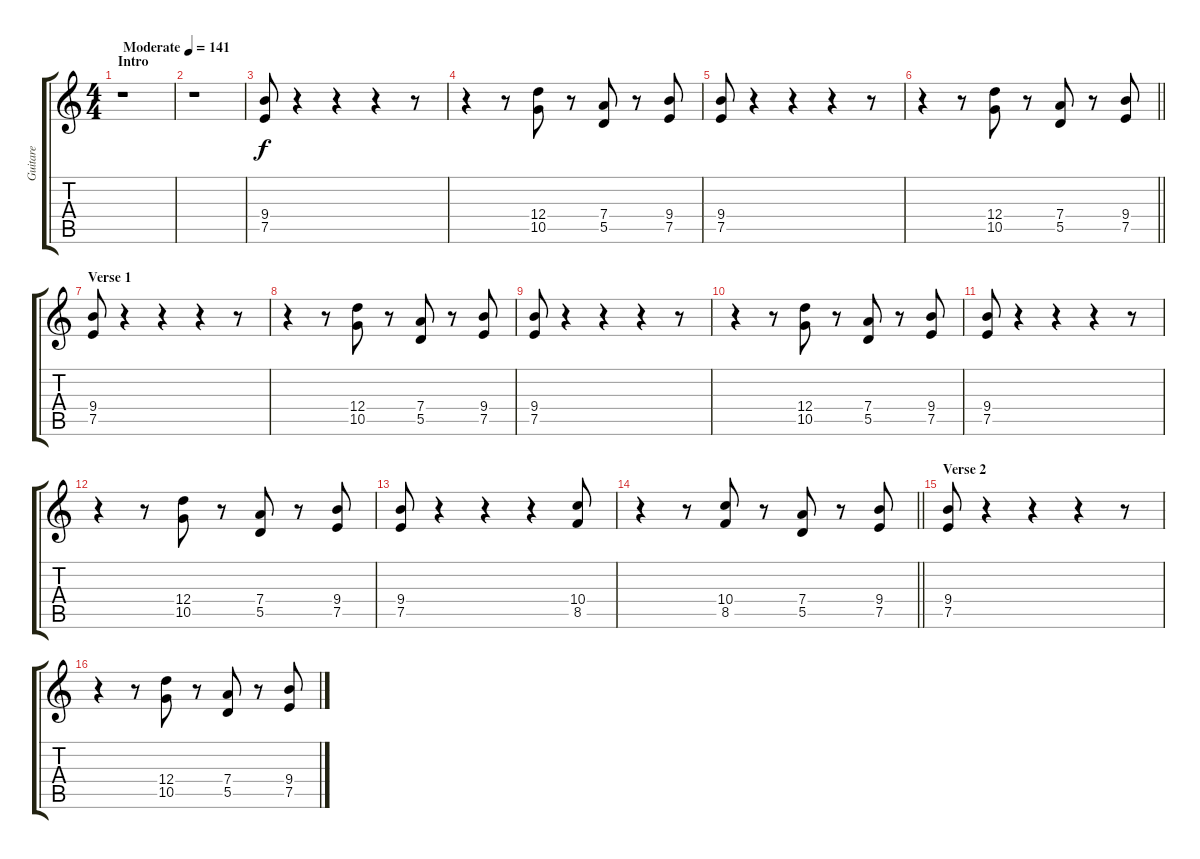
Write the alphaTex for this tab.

\track ("Guitare" "Guitare") {instrument distortionguitar}
\staff {score tabs}
\tuning (E4 B3 G3 D3 A2 E2) {hide}
\ts (4 4)
\section ("" "Intro")
\tempo (141 "Moderate")
\clef g2
\ks c
r.1{dy f instrument distortionguitar} |
r.1 |
(9.4 7.5).8 r.4 r.4 r.4 r.8 |
r.4 r.8 (12.4 10.5).8 r.8 (7.4 5.5).8 r.8 (9.4 7.5).8 |
(9.4 7.5).8 r.4 r.4 r.4 r.8 |
\barLineRight lightlight
r.4 r.8 (12.4 10.5).8 r.8 (7.4 5.5).8 r.8 (9.4 7.5).8 |
\section ("" "Verse 1")
(9.4 7.5).8 r.4 r.4 r.4 r.8 |
r.4 r.8 (12.4 10.5).8 r.8 (7.4 5.5).8 r.8 (9.4 7.5).8 |
(9.4 7.5).8 r.4 r.4 r.4 r.8 |
r.4 r.8 (12.4 10.5).8 r.8 (7.4 5.5).8 r.8 (9.4 7.5).8 |
(9.4 7.5).8 r.4 r.4 r.4 r.8 |
r.4 r.8 (12.4 10.5).8 r.8 (7.4 5.5).8 r.8 (9.4 7.5).8 |
(9.4 7.5).8 r.4 r.4 r.4 (10.4 8.5).8 |
\barLineRight lightlight
r.4 r.8 (10.4 8.5).8 r.8 (7.4 5.5).8 r.8 (9.4 7.5).8 |
\section ("" "Verse 2")
(9.4 7.5).8 r.4 r.4 r.4 r.8 |
r.4 r.8 (12.4 10.5).8 r.8 (7.4 5.5).8 r.8 (9.4 7.5).8
